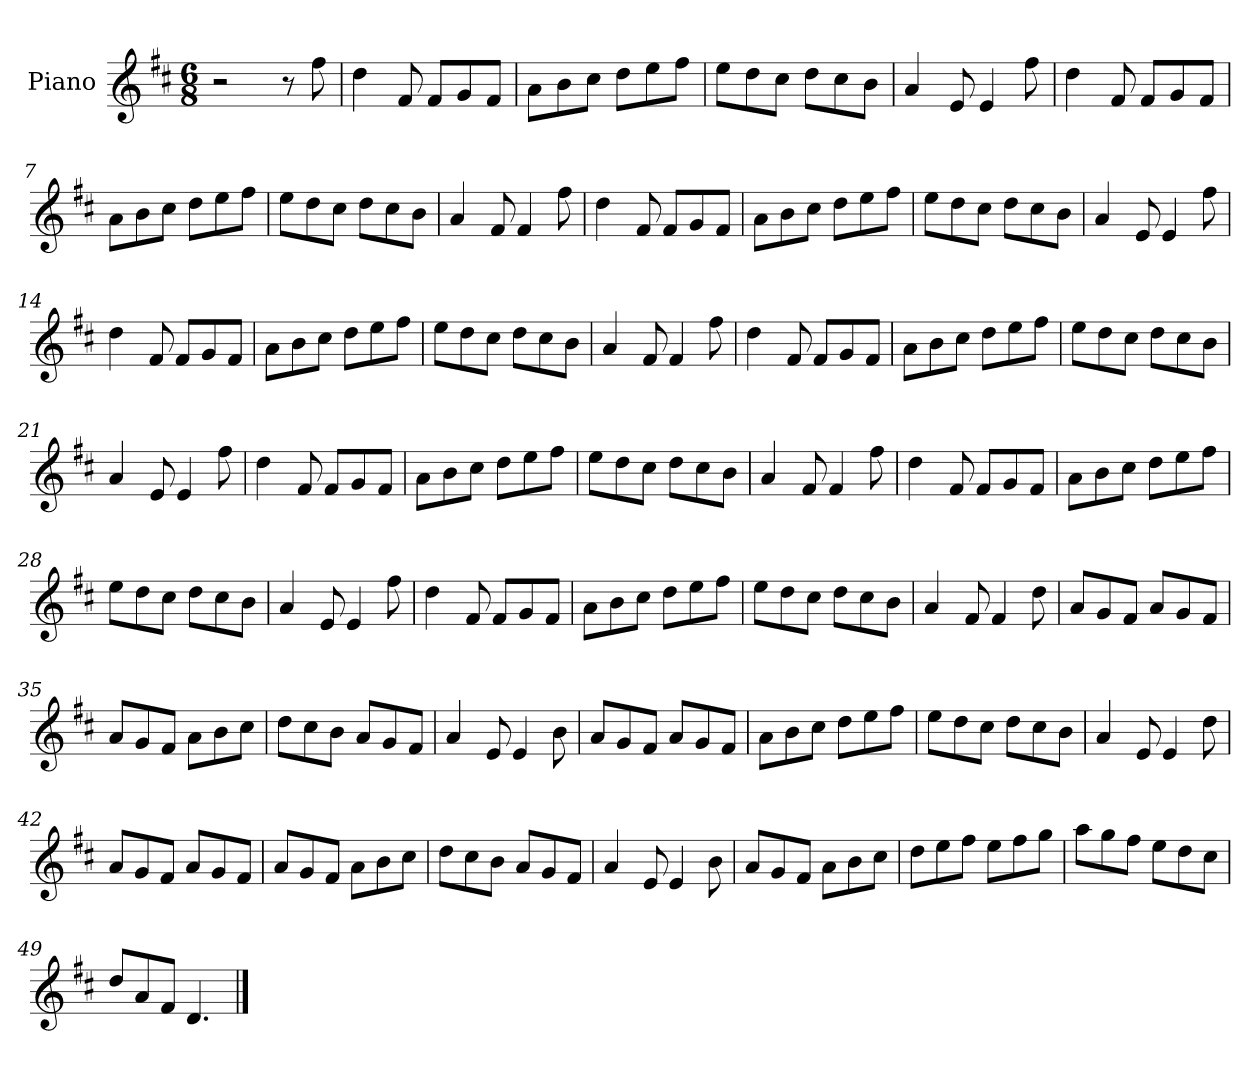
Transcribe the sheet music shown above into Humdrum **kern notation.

**kern
*part1
*staff1
*I"Piano
*I'Pno
*clefG2
*k[f#c#]
*M6/8
=1
2r
8r
8ff#\
=2
4dd\
8f#/
8f#/L
8g/
8f#/J
=3
8a\L
8b\
8cc#\J
8dd\L
8ee\
8ff#\J
=4
8ee\L
8dd\
8cc#\J
8dd\L
8cc#\
8b\J
=5
4a/
8e/
4e/
8ff#\
=6
4dd\
8f#/
8f#/L
8g/
8f#/J
=7
8a\L
8b\
8cc#\J
8dd\L
8ee\
8ff#\J
=8
8ee\L
8dd\
8cc#\J
8dd\L
8cc#\
8b\J
=9
4a/
8f#/
4f#/
8ff#\
=10
4dd\
8f#/
8f#/L
8g/
8f#/J
=11
8a\L
8b\
8cc#\J
8dd\L
8ee\
8ff#\J
=12
8ee\L
8dd\
8cc#\J
8dd\L
8cc#\
8b\J
=13
4a/
8e/
4e/
8ff#\
=14
4dd\
8f#/
8f#/L
8g/
8f#/J
=15
8a\L
8b\
8cc#\J
8dd\L
8ee\
8ff#\J
=16
8ee\L
8dd\
8cc#\J
8dd\L
8cc#\
8b\J
=17
4a/
8f#/
4f#/
8ff#\
=18
4dd\
8f#/
8f#/L
8g/
8f#/J
=19
8a\L
8b\
8cc#\J
8dd\L
8ee\
8ff#\J
=20
8ee\L
8dd\
8cc#\J
8dd\L
8cc#\
8b\J
=21
4a/
8e/
4e/
8ff#\
=22
4dd\
8f#/
8f#/L
8g/
8f#/J
=23
8a\L
8b\
8cc#\J
8dd\L
8ee\
8ff#\J
=24
8ee\L
8dd\
8cc#\J
8dd\L
8cc#\
8b\J
=25
4a/
8f#/
4f#/
8ff#\
=26
4dd\
8f#/
8f#/L
8g/
8f#/J
=27
8a\L
8b\
8cc#\J
8dd\L
8ee\
8ff#\J
=28
8ee\L
8dd\
8cc#\J
8dd\L
8cc#\
8b\J
=29
4a/
8e/
4e/
8ff#\
=30
4dd\
8f#/
8f#/L
8g/
8f#/J
=31
8a\L
8b\
8cc#\J
8dd\L
8ee\
8ff#\J
=32
8ee\L
8dd\
8cc#\J
8dd\L
8cc#\
8b\J
=33
4a/
8f#/
4f#/
8dd\
=34
8a/L
8g/
8f#/J
8a/L
8g/
8f#/J
=35
8a/L
8g/
8f#/J
8a\L
8b\
8cc#\J
=36
8dd\L
8cc#\
8b\J
8a/L
8g/
8f#/J
=37
4a/
8e/
4e/
8b\
=38
8a/L
8g/
8f#/J
8a/L
8g/
8f#/J
=39
8a\L
8b\
8cc#\J
8dd\L
8ee\
8ff#\J
=40
8ee\L
8dd\
8cc#\J
8dd\L
8cc#\
8b\J
=41
4a/
8e/
4e/
8dd\
=42
8a/L
8g/
8f#/J
8a/L
8g/
8f#/J
=43
8a/L
8g/
8f#/J
8a\L
8b\
8cc#\J
=44
8dd\L
8cc#\
8b\J
8a/L
8g/
8f#/J
=45
4a/
8e/
4e/
8b\
=46
8a/L
8g/
8f#/J
8a\L
8b\
8cc#\J
=47
8dd\L
8ee\
8ff#\J
8ee\L
8ff#\
8gg\J
=48
8aa\L
8gg\
8ff#\J
8ee\L
8dd\
8cc#\J
=49
8dd/L
8a/
8f#/J
4.d/
==
*-
